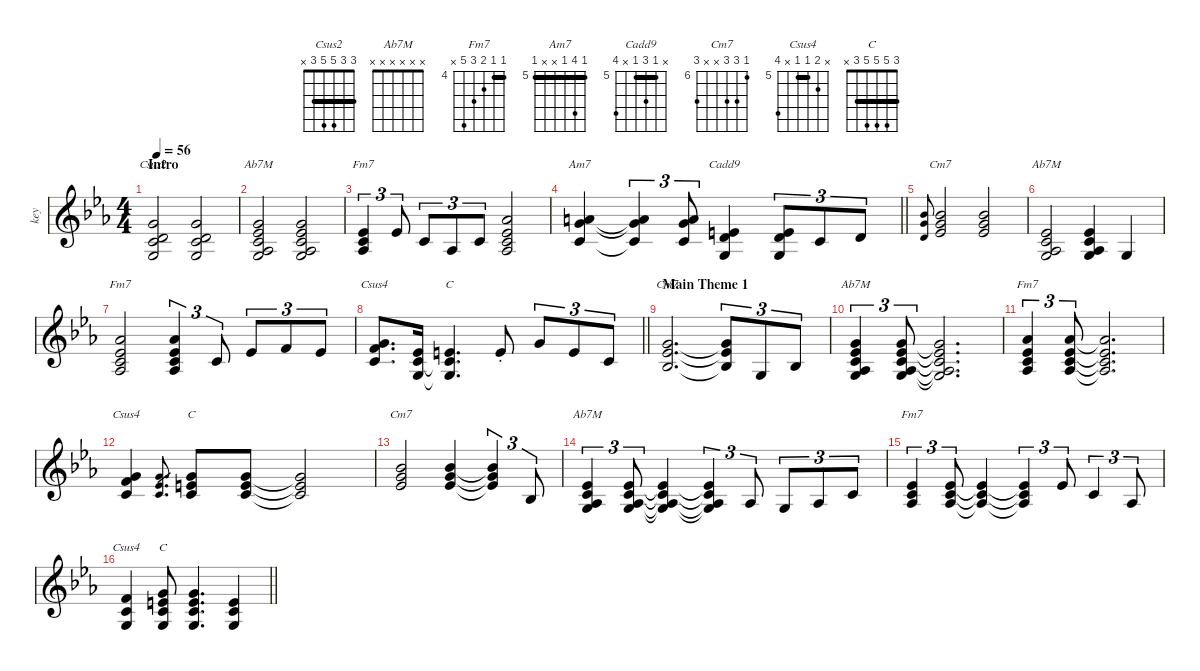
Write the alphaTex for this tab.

\defaultSystemsLayout 4
\hideDynamics
\bracketExtendMode groupsimilarinstruments
\otherSystemsTrackNameOrientation horizontal
\track ("Keyboard 1,2-show" "key") {defaultSystemsLayout 4 instrument synthstrings1}
\staff {score}
\tuning (E4 B3 G3 D3 A2 E2)
\chord ("Csus2" 3 3 5 5 3 x) {showfingering false barre (3 3)}
\chord ("Ab7M" x x 12 13 15 16) {firstfret 12 showfingering false}
\chord ("Fm7" x 4 5 6 8 x) {firstfret 4 showfingering false}
\chord ("Am7" 5 8 5 x x 5) {firstfret 5 showfingering false barre (5 5)}
\chord ("Cadd9" x 5 7 5 x 8) {firstfret 5 showfingering false barre 5}
\chord ("Cm7" x 8 8 8 6 8) {firstfret 6 showfingering false}
\chord ("Fm7" 13 x 13 13 15 13) {firstfret 13 showfingering false barre (13 13 13)}
\chord ("Csus4" 3 6 5 x x x) {firstfret 3 showfingering false}
\chord ("C" x 5 5 5 3 x) {showfingering false}
\chord ("Cm7" 3 4 3 x 3 x) {showfingering false barre (3 3)}
\chord ("Ab7M" x x x x x x)
\chord ("Fm7" 4 4 5 6 8 x) {firstfret 4 showfingering false barre 4}
\chord ("C" 3 5 5 x x x) {showfingering false}
\chord ("Cm7" 6 8 8 x x 8) {firstfret 6 showfingering false}
\chord ("Csus4" x 6 5 5 x 8) {firstfret 5 showfingering false barre 5}
\chord ("C" 3 5 5 5 3 x) {showfingering false barre 3}
\ts (4 4)
\section ("" "Intro")
\tempo 56
\clef g2
\ks cminor
(3.1{acc forcenatural} 3.2{acc forcenatural} 5.3{acc forcenatural} 5.4{acc forcenatural}).2{ch "Csus2" dy f instrument synthstrings1} (3.1{acc forcenatural} 3.2{acc forcenatural} 5.3{acc forcenatural} 5.4{acc forcenatural}).2 |
(13.4{acc b} 15.5{acc forcenatural} 16.6{acc b} 0.3{acc forcenatural} 3.1{acc forcenatural}).2{ch "Ab7M"} (13.4{acc b} 15.5{acc forcenatural} 16.6{acc b} 0.3{acc forcenatural} 3.1{acc forcenatural}).2 |
(4.2{acc b} 5.3{acc forcenatural} 6.4{acc b}).4{tu (3 2) ch "Fm7"} 4.2{acc b}.8{tu (3 2)} 5.3{acc forcenatural}.8{tu (3 2)} 6.4{acc b}.8{tu (3 2)} 5.3{acc forcenatural}.8{tu (3 2)} (4.2{acc b} 5.3{acc forcenatural} 6.4{acc b} 4.1{acc b}).2 |
\barLineRight lightlight
(5.1{acc forcenatural} 8.2{acc forcenatural} 5.3{acc forcenatural}).4{ch "Am7"} (5.1{t acc forcenatural} 8.2{t acc forcenatural} 5.3{t acc forcenatural}).4{tu (3 2)} (5.1{acc forcenatural} 8.2{acc forcenatural} 5.3{acc forcenatural}).8{tu (3 2)} (5.2{acc forcenatural} 7.3{acc forcenatural} 5.4{acc forcenatural}).4{ch "Cadd9"} (0.3{acc forcenatural} 3.2{acc forcenatural} 14.4{acc forcenatural}).8{tu (3 2)} 1.2{acc forcenatural}.8{tu (3 2)} 3.2{acc forcenatural}.8{tu (3 2)} |
(6.1{acc b} 8.2{acc forcenatural} 7.3{acc forcenatural}).8{gr onbeat} (8.3{acc b} 17.4{acc forcenatural} 20.4{acc b}).2{ch "Cm7"} (13.4{acc b} 12.3{acc forcenatural} 11.2{acc b}).2 |
(0.3{acc forcenatural} 13.4{acc b} 15.5{acc forcenatural} 16.6{acc b}).2{ch "Ab7M"} (0.3{acc forcenatural} 16.6{acc b} 15.5{acc forcenatural} 13.4{acc b}).4 0.3{acc forcenatural}.4 |
(13.4{acc b} 15.5{acc forcenatural} 16.6{acc b} 13.3{acc b}).2{ch "Fm7"} (13.4{acc b} 15.5{acc forcenatural} 16.6{acc b} 13.3{acc b}).4{tu (3 2)} 1.2{acc forcenatural}.8{tu (3 2)} 4.2{acc b}.8{tu (3 2)} 1.1{acc forcenatural}.8{tu (3 2)} 4.2{acc b}.8{tu (3 2)} |
\barLineRight lightlight
(3.1{acc forcenatural} 6.2{acc forcenatural} 5.3{acc forcenatural}).8{d ch "Csus4"} (4.2{acc b} 5.3{acc forcenatural} 5.4{acc forcenatural}).16 (5.2{acc forcenatural} 5.3{t acc forcenatural} 5.4{t acc forcenatural}).4{d ch "C"} 5.2{st acc forcenatural}.8 3.1{acc forcenatural}.8{tu (3 2)} 0.1{acc forcenatural}.8{tu (3 2)} 1.2{acc forcenatural}.8{tu (3 2)} |
\section ("" "Main Theme 1")
(3.1{acc forcenatural} 4.2{acc b} 3.3{acc b}).2{d ch "Cm7"} (3.1{t acc forcenatural} 4.2{t acc b} 3.3{t acc b}).8{tu (3 2)} 5.4{acc forcenatural}.8{tu (3 2)} 3.3{acc b}.8{tu (3 2)} |
(3.1{acc forcenatural} 4.2{acc b} 5.3{acc forcenatural} 6.4{acc b} 10.5{acc forcenatural}).4{tu (3 2) ch "Ab7M"} (3.1{acc forcenatural} 4.2{acc b} 5.3{acc forcenatural} 6.4{acc b} 10.5{acc forcenatural}).8{tu (3 2)} (6.4{t acc b} 5.3{t acc forcenatural} 4.2{t acc b} 3.1{t acc forcenatural} 10.5{t acc forcenatural}).2{d} |
(4.2{acc b} 5.3{acc forcenatural} 6.4{acc b} 4.1{acc b}).4{tu (3 2) ch "Fm7"} (4.2{acc b} 5.3{acc forcenatural} 6.4{acc b} 4.1{acc b}).8{tu (3 2)} (6.4{t acc b} 5.3{t acc forcenatural} 4.2{t acc b} 4.1{t acc b}).2{d} |
(3.1{acc forcenatural} 6.2{acc forcenatural} 5.3{acc forcenatural}).4{ch "Csus4"} (3.1{acc forcenatural} 4.2{acc b} 5.3{acc forcenatural}).8{d gr} (3.1{acc forcenatural} 5.2{acc forcenatural} 5.3{acc forcenatural}).8{ch "C"} (5.3{acc forcenatural} 5.2{acc forcenatural} 3.1{acc forcenatural}).8 (3.1{t acc forcenatural} 5.2{t acc forcenatural} 5.3{t acc forcenatural}).2 |
(6.1{acc b} 8.2{acc forcenatural} 8.3{acc b}).2{ch "Cm7"} (6.1{acc b} 8.2{acc forcenatural} 8.3{acc b}).4 (6.1{t acc b} 8.2{t acc forcenatural} 8.3{t acc b}).4{tu (3 2)} 8.4{acc b}.8{tu (3 2)} |
(0.3{acc forcenatural} 13.4{acc b} 15.5{acc forcenatural} 16.6{acc b}).4{tu (3 2) ch "Ab7M"} (0.3{acc forcenatural} 13.4{acc b} 15.5{acc forcenatural} 16.6{acc b}).8{tu (3 2)} (0.3{t acc forcenatural} 16.6{t acc b} 15.5{t acc forcenatural} 13.4{t acc b}).4 (0.3{t acc forcenatural} 13.4{t acc b} 15.5{t acc forcenatural} 16.6{t acc b}).4{tu (3 2)} 1.3{acc b}.8{tu (3 2)} 0.3{acc forcenatural}.8{tu (3 2)} 1.3{acc b}.8{tu (3 2)} 1.2{acc forcenatural}.8{tu (3 2)} |
(4.2{acc b} 5.3{acc forcenatural} 6.4{acc b}).4{tu (3 2) ch "Fm7"} (4.2{acc b} 5.3{acc forcenatural} 6.4{acc b}).8{tu (3 2)} (6.4{t acc b} 5.3{t acc forcenatural} 4.2{t acc b}).4 (4.2{t acc b} 5.3{t acc forcenatural} 6.4{t acc b}).4{tu (3 2)} 4.2{acc b}.8{tu (3 2)} 5.3{acc forcenatural}.4{tu (3 2)} 6.4{acc b}.8{tu (3 2)} |
\barLineRight lightlight
(6.2{acc forcenatural} 5.3{acc forcenatural} 5.4{acc forcenatural}).4{ch "Csus4"} (5.2{acc forcenatural} 5.3{acc forcenatural} 5.4{acc forcenatural} 3.1{acc forcenatural}).8{ch "C"} (5.2{acc forcenatural} 5.3{acc forcenatural} 5.4{acc forcenatural} 3.1{acc forcenatural}).4{d} (5.2{acc forcenatural} 5.3{acc forcenatural} 5.4{acc forcenatural}).4
